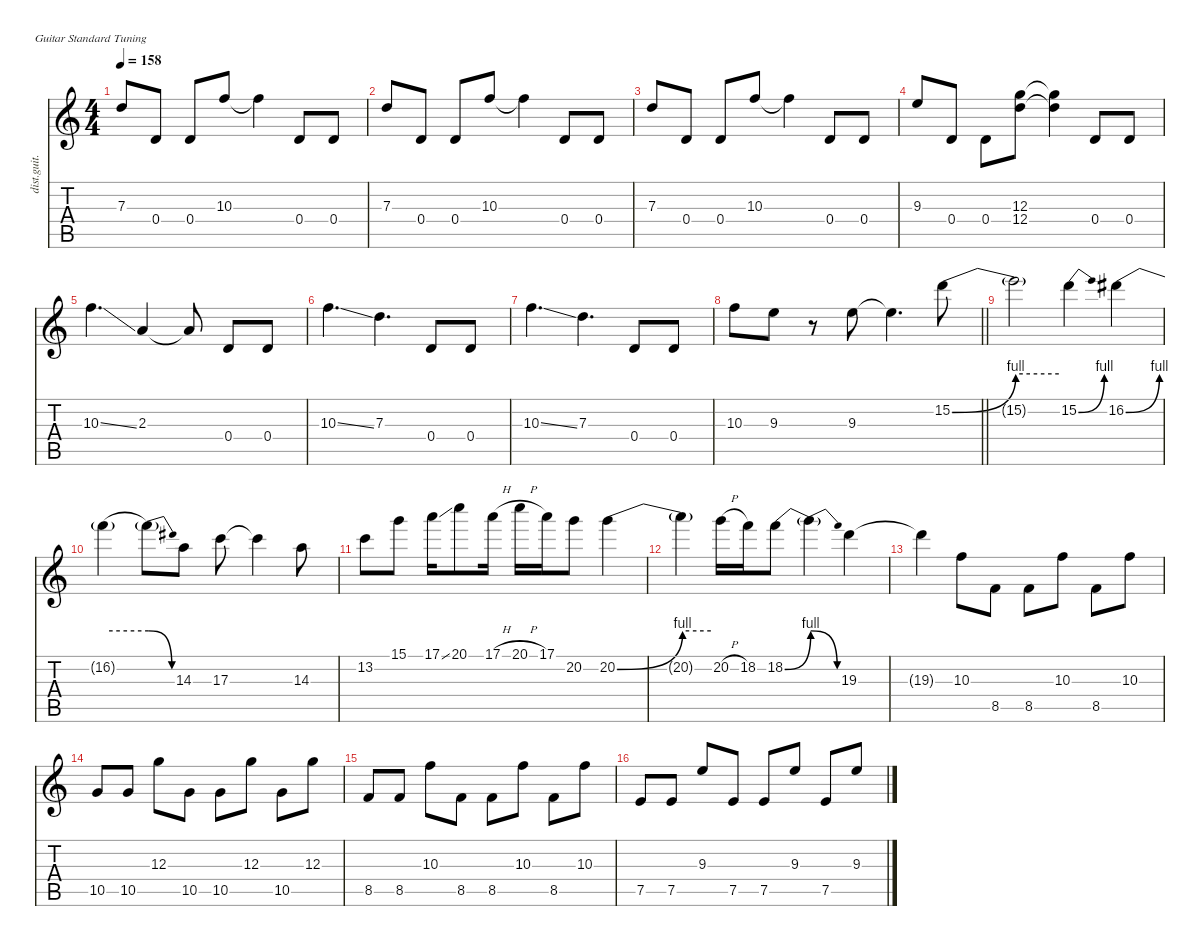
\defaultSystemsLayout 4
\hideDynamics
\bracketExtendMode nobrackets
\otherSystemsTrackNameOrientation horizontal
\track ("Friedman" "dist.guit.") {defaultSystemsLayout 8 instrument distortionguitar}
\staff {score tabs}
\tuning (E4 B3 G3 D3 A2 E2)
\ts (4 4)
\tempo 158
\clef g2
\ks c
7.3.8{dy f beam Up} 0.4.8{beam Up} 0.4.8{beam Up} 10.3.8{beam Up} 10.3{t}.4{beam Down} 0.4.8{beam Up} 0.4.8{beam Up} |
7.3.8{beam Up} 0.4.8{beam Up} 0.4.8{beam Up} 10.3.8{beam Up} 10.3{t}.4{beam Down} 0.4.8{beam Up} 0.4.8{beam Up} |
7.3.8{beam Up} 0.4.8{beam Up} 0.4.8{beam Up} 10.3.8{beam Up} 10.3{t}.4{beam Down} 0.4.8{beam Up} 0.4.8{beam Up} |
9.3.8{beam Up} 0.4.8{beam Up} 0.4.8{beam Down} (12.3 12.4).8{beam Down} (12.3{t} 12.4{t}).4{beam Down} 0.4.8{beam Up} 0.4.8{beam Up} |
10.3{ss}.4{d beam Down} 2.3.4{beam Up} 2.3{t}.8{beam Up} 0.4.8{beam Up} 0.4.8{beam Up} |
10.3{ss}.4{d beam Down} 7.3.4{d beam Down} 0.4.8{beam Up} 0.4.8{beam Up} |
10.3{ss}.4{d beam Down} 7.3.4{d beam Down} 0.4.8{beam Up} 0.4.8{beam Up} |
\barLineRight lightlight
10.3.8{beam Down} 9.3.8{beam Down} r.8{beam Down} 9.3.8{beam Down} 9.3{t}.4{d beam Down} 15.2{be (bend 0 0 60 4)}.8{beam Down} |
15.2{be (hold 0 4 60 4) t}.2{beam Down} 15.2{be (bend 0 0 30 4)}.4{beam Down} 16.2{be (bend 0 0 60 4) acc #}.4{beam Down} |
16.2{be (hold 0 4 60 4) t}.4{beam Down} 16.2{be (release 0 4 60 0) t}.8{beam Down} 14.3.8{beam Down} 17.3.8{beam Down} 17.3{t}.4{beam Down} 14.3.8{beam Down} |
13.2.8{beam Down} 15.1.8{beam Down} 17.1{ss}.16{beam Down} 20.1.8{beam Down} 17.1{h}.16{beam Down} 20.1{h}.16{beam Down} 17.1.16{beam Down} 20.2.8{beam Down} 20.2{be (bend 0 0 60 4)}.4{beam Down} |
20.2{be (hold 0 4 60 4) t}.4{beam Down} 20.2{h}.16{beam Down} 18.2.16{beam Down} 18.2{be (bend 0 0 60 4)}.8{beam Down} 18.2{be (release 0 4 60 0) t}.4{beam Down} 19.3.4{beam Down} |
19.3{t}.4{beam Down} 10.3.8{beam Down} 8.5.8{beam Down} 8.5.8{beam Down} 10.3.8{beam Down} 8.5.8{beam Down} 10.3.8{beam Down} |
10.5.8{beam Up} 10.5.8{beam Up} 12.3.8{beam Down} 10.5.8{beam Down} 10.5.8{beam Down} 12.3.8{beam Down} 10.5.8{beam Down} 12.3.8{beam Down} |
8.5.8{beam Up} 8.5.8{beam Up} 10.3.8{beam Down} 8.5.8{beam Down} 8.5.8{beam Down} 10.3.8{beam Down} 8.5.8{beam Down} 10.3.8{beam Down} |
7.5.8{beam Up} 7.5.8{beam Up} 9.3.8{beam Up} 7.5.8{beam Up} 7.5.8{beam Up} 9.3.8{beam Up} 7.5.8{beam Up} 9.3.8{beam Up}
